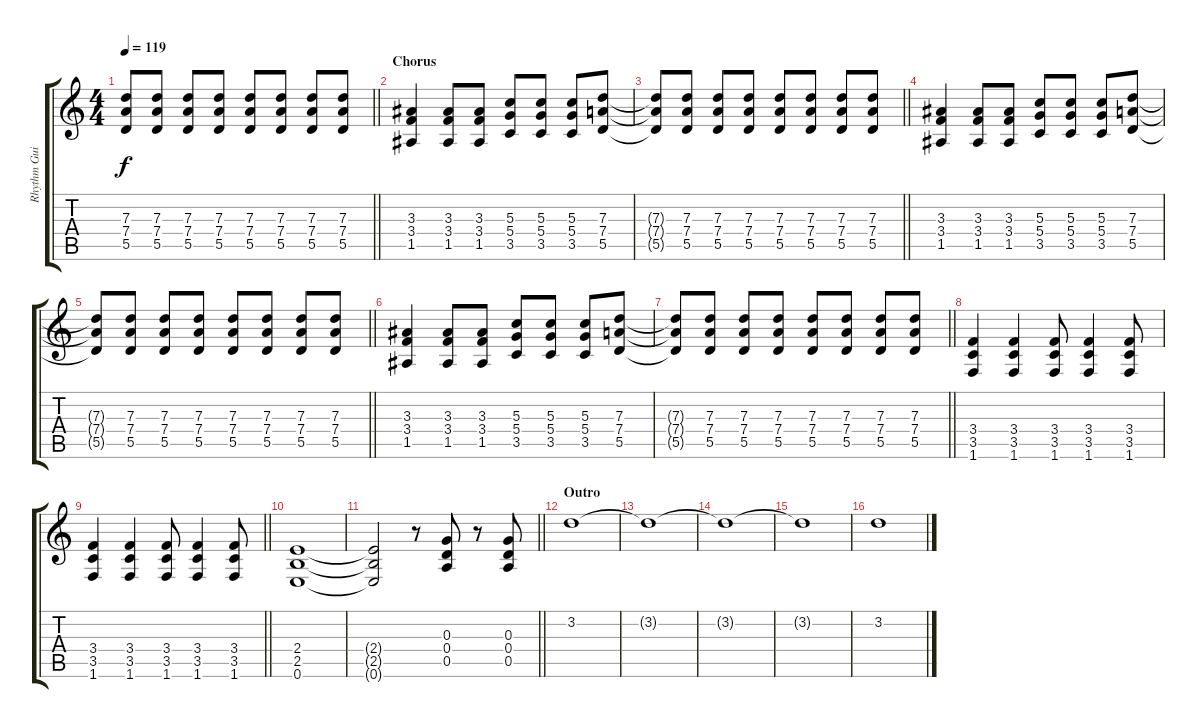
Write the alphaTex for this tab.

\track ("Rhythm Guitar" "Rhythm Gui") {instrument overdrivenguitar}
\staff {score tabs}
\tuning (E4 B3 G3 D3 A2 E2) {hide}
\ts (4 4)
\tempo 119
\clef g2
\barLineRight lightlight
\ks c
(7.3{t} 7.4{t} 5.5{t}).8{dy f} (7.3 7.4 5.5).8 (7.3 7.4 5.5).8 (7.3 7.4 5.5).8 (7.3 7.4 5.5).8 (7.3 7.4 5.5).8 (7.3 7.4 5.5).8 (7.3 7.4 5.5).8 |
\section ("" "Chorus")
(3.3 3.4 1.5).4 (3.3 3.4 1.5).8 (3.3 3.4 1.5).8 (5.3 5.4 3.5).8 (5.3 5.4 3.5).8 (5.3 5.4 3.5).8 (7.3 7.4 5.5).8 |
\barLineRight lightlight
(7.3{t} 7.4{t} 5.5{t}).8 (7.3 7.4 5.5).8 (7.3 7.4 5.5).8 (7.3 7.4 5.5).8 (7.3 7.4 5.5).8 (7.3 7.4 5.5).8 (7.3 7.4 5.5).8 (7.3 7.4 5.5).8 |
(3.3 3.4 1.5).4 (3.3 3.4 1.5).8 (3.3 3.4 1.5).8 (5.3 5.4 3.5).8 (5.3 5.4 3.5).8 (5.3 5.4 3.5).8 (7.3 7.4 5.5).8 |
\barLineRight lightlight
(7.3{t} 7.4{t} 5.5{t}).8 (7.3 7.4 5.5).8 (7.3 7.4 5.5).8 (7.3 7.4 5.5).8 (7.3 7.4 5.5).8 (7.3 7.4 5.5).8 (7.3 7.4 5.5).8 (7.3 7.4 5.5).8 |
(3.3 3.4 1.5).4 (3.3 3.4 1.5).8 (3.3 3.4 1.5).8 (5.3 5.4 3.5).8 (5.3 5.4 3.5).8 (5.3 5.4 3.5).8 (7.3 7.4 5.5).8 |
\barLineRight lightlight
(7.3{t} 7.4{t} 5.5{t}).8 (7.3 7.4 5.5).8 (7.3 7.4 5.5).8 (7.3 7.4 5.5).8 (7.3 7.4 5.5).8 (7.3 7.4 5.5).8 (7.3 7.4 5.5).8 (7.3 7.4 5.5).8 |
(3.4 3.5 1.6).4 (3.4 3.5 1.6).4 (3.4 3.5 1.6).8 (3.4 3.5 1.6).4 (3.4 3.5 1.6).8 |
\barLineRight lightlight
(3.4 3.5 1.6).4 (3.4 3.5 1.6).4 (3.4 3.5 1.6).8 (3.4 3.5 1.6).4 (3.4 3.5 1.6).8 |
(2.4 2.5 0.6).1 |
\barLineRight lightlight
(2.4{t} 2.5{t} 0.6{t}).2 r.8 (0.3 0.4 0.5).8 r.8 (0.3 0.4 0.5).8 |
\section ("" "Outro")
3.2.1 |
3.2{t}.1 |
3.2{t}.1 |
3.2{t}.1 |
3.2.1
